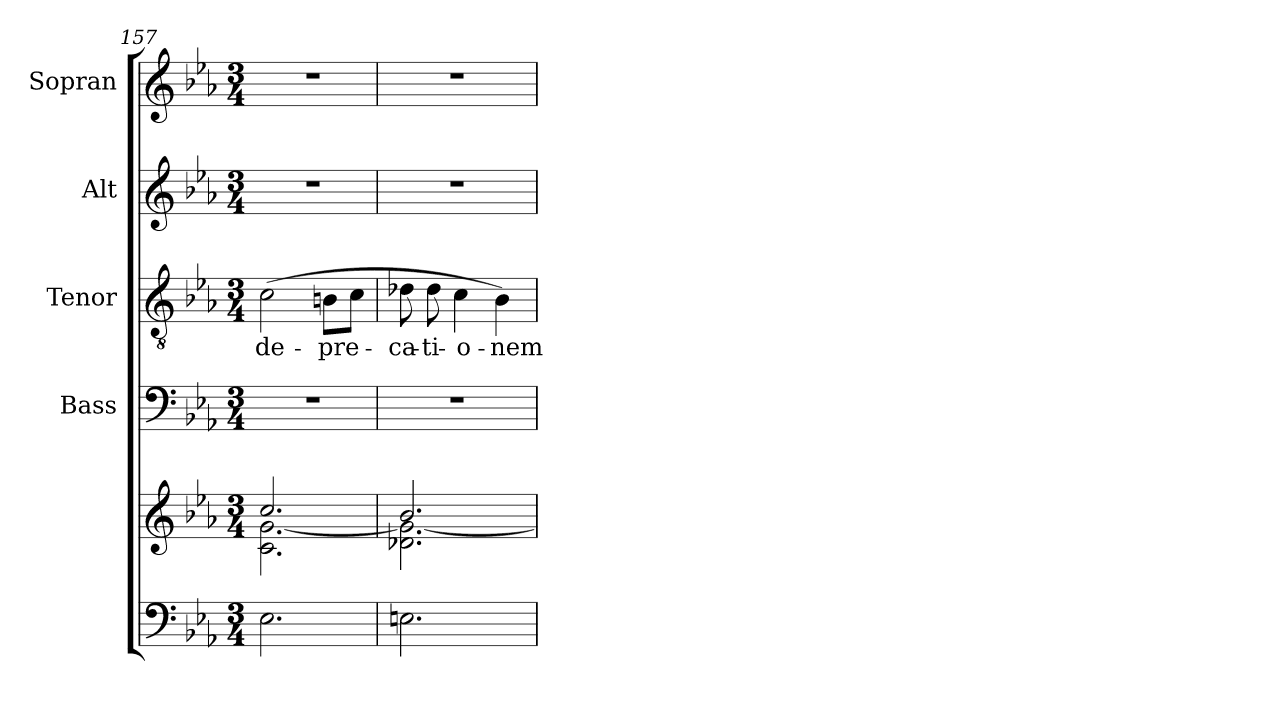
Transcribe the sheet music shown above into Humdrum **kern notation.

**kern	**kern	**kern	**kern	**text	**kern	**kern
*part5	*part5	*part4	*part3	*part3	*part2	*part1
*staff6	*staff5	*staff4	*staff3	*staff3	*staff2	*staff1
*	*	*I"Bass	*I"Tenor	*	*I"Alt	*I"Sopran
*	*	*I'B.	*I'T.	*	*I'A.	*I'S.
*clefF4	*clefG2	*clefF4	*clefGv2	*	*clefG2	*clefG2
*k[b-e-a-]	*k[b-e-a-]	*k[b-e-a-]	*k[b-e-a-]	*	*k[b-e-a-]	*k[b-e-a-]
*E-:	*E-:	*E-:	*E-:	*	*E-:	*E-:
*M3/4	*M3/4	*M3/4	*M3/4	*	*M3/4	*M3/4
=157	=157	=157	=157	=157	=157	=157
*	*^	*	*	*	*	*
!	!	!	!	!	!LO:LY:b	!	!
2.E-\	2.cc/	2.c\ [<2.g\	2.r	(>2c\	de-	2.r	2.r
!	!	!	!	!	!LO:LY:b	!	!
.	.	.	.	8Bn\L	-pre-	.	.
.	.	.	.	8c\J	.	.	.
=158	=158	=158	=158	=158	=158	=158	=158
!	!	!	!	!	!LO:LY:b	!	!
2.En\	2.b-/	2.d-X\ 2.g\_	2.r	8d-X\	-ca-	2.r	2.r
!	!	!	!	!	!LO:LY:b	!	!
.	.	.	.	8d-\	-ti-	.	.
!	!	!	!	!	!LO:LY:b	!	!
.	.	.	.	4c\	-o-	.	.
!	!	!	!	!	!LO:LY:b	!	!
.	.	.	.	4B-\)	-nem	.	.
*	*v	*v	*	*	*	*	*
=	=	=	=	=	=	=
*-	*-	*-	*-	*-	*-	*-
